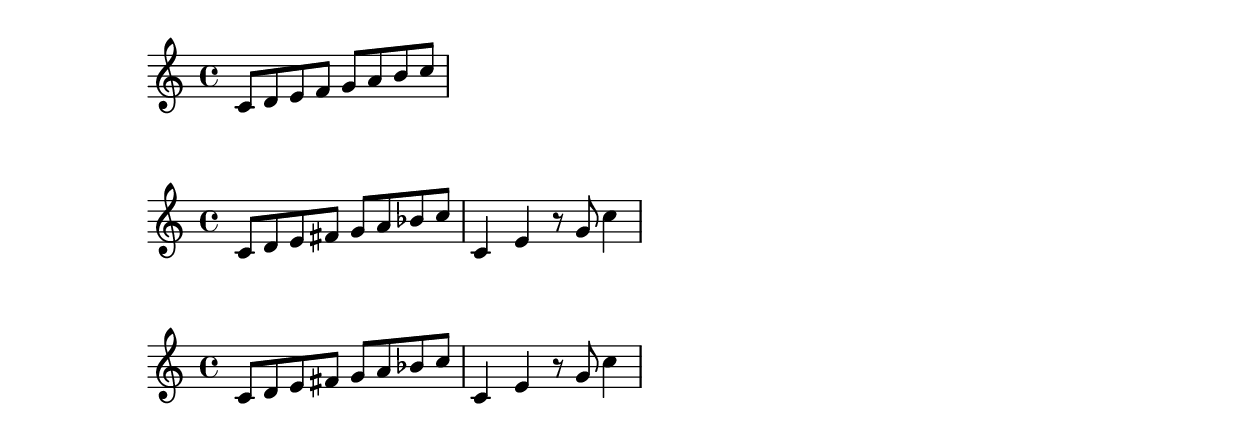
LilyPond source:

\version "2.18.2"

\relative c'
{
 c8 d e f g a b c 	| %m1
}


\relative c'
{
 c8 d e fis g a bes c 	| %m1
 c,4 e r8 g c4 		| %m2
}


\language "english"
\relative c'
{
 c8 d e fs g a bf c 	| %m1
 c,4 e r8 g c4 		| %m2
}
